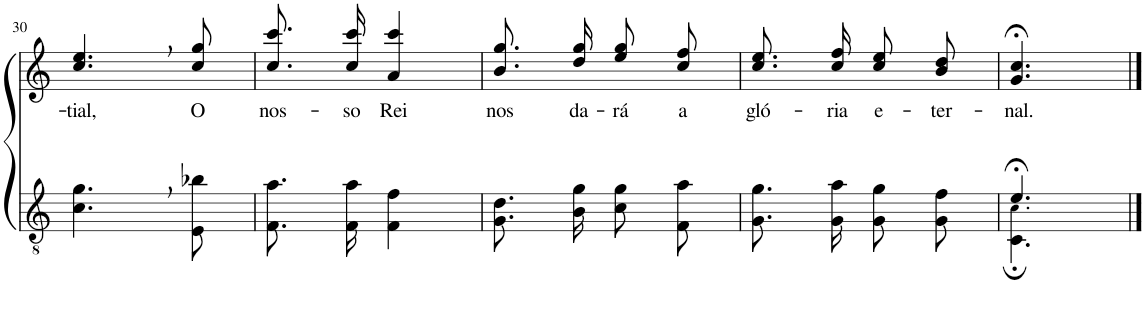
**kern	**kern	**text
*part2	*part1	*part1
*staff2	*staff1	*staff1
*I"Parte III e IV	*I"Parte I e II	*
!!LO:PB:g=z
*clefGv2	*clefG2	*
*Trd5c9	*Trd5c9	*
*k[]	*k[]	*
*M2/4	*M2/4	*
=30	=30	=30
!	!	!LO:LY:b
4.c\, 4.g\,	4.cc/, 4.ee/,	tial,
!	!	!LO:LY:b
8E\ 8b-X\	8cc/ 8gg/	O
=31	=31	=31
!	!	!LO:LY:b
8.F\ 8.a\L	8.cc\ 8.ccc\L	nos-
!	!	!LO:LY:b
16F\ 16a\Jk	16cc\ 16ccc\Jk	-so
!	!	!LO:LY:b
4F\ 4f\	4a/ 4ccc/	Rei
=32	=32	=32
!	!	!LO:LY:b
8.G\ 8.d\L	8.b\ 8.gg\L	nos
!	!	!LO:LY:b
16B\ 16g\Jk	16dd\ 16gg\Jk	da-
!	!	!LO:LY:b
8c\ 8g\L	8ee\ 8gg\L	-rá
!	!	!LO:LY:b
8F\ 8a\J	8cc\ 8ff\J	a
=33	=33	=33
!	!	!LO:LY:b
8.G\ 8.g\L	8.cc\ 8.ee\L	gló-
!	!	!LO:LY:b
16G\ 16a\Jk	16cc\ 16ff\Jk	-ria
!	!	!LO:LY:b
8G\ 8g\L	8cc\ 8ee\L	e-
!	!	!LO:LY:b
8G\ 8f\J	8b\ 8dd\J	-ter-
=34	=34	=34
*^	*	*
!	!	!	!LO:LY:b
4.e;</	4.C\; 4.c!\;	4.g/;< 4.cc/;<	-nal.
*v	*v	*	*
==	==	==
*-	*-	*-
